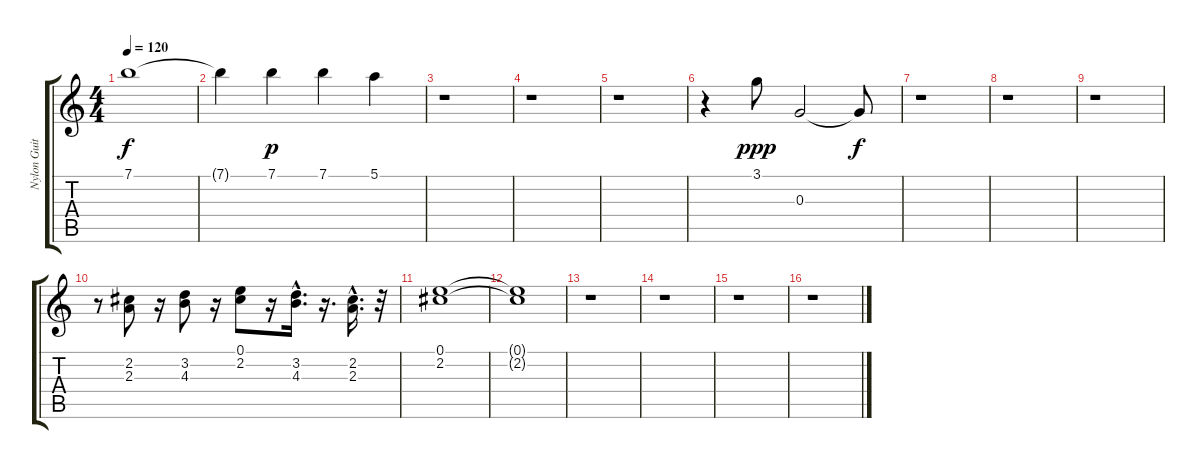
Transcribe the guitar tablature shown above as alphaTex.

\track ("Nylon Guitar" "Nylon Guit") {instrument acousticguitarnylon}
\staff {score tabs}
\tuning (E4 B3 G3 D3 A2 E2) {hide}
\ts (4 4)
\tempo 120
\clef g2
\ks c
7.1.1{dy f} |
7.1{t}.4 7.1.4{dy p} 7.1.4 5.1.4 |
r.1 |
r.1 |
r.1 |
r.4 3.1.8{dy ppp} 0.3.2 0.3{t}.8{dy f} |
r.1 |
r.1 |
r.1 |
r.8 (2.2 2.3).8 r.16 (3.2 4.3).8 r.16 (0.1 2.2).8 r.16 (3.2{hac} 4.3{hac}).16{d} r.16{d} (2.2{hac} 2.3{hac}).16{d} r.32 |
(0.1 2.2).1 |
(0.1{t} 2.2{t}).1 |
r.1 |
r.1 |
r.1 |
r.1
